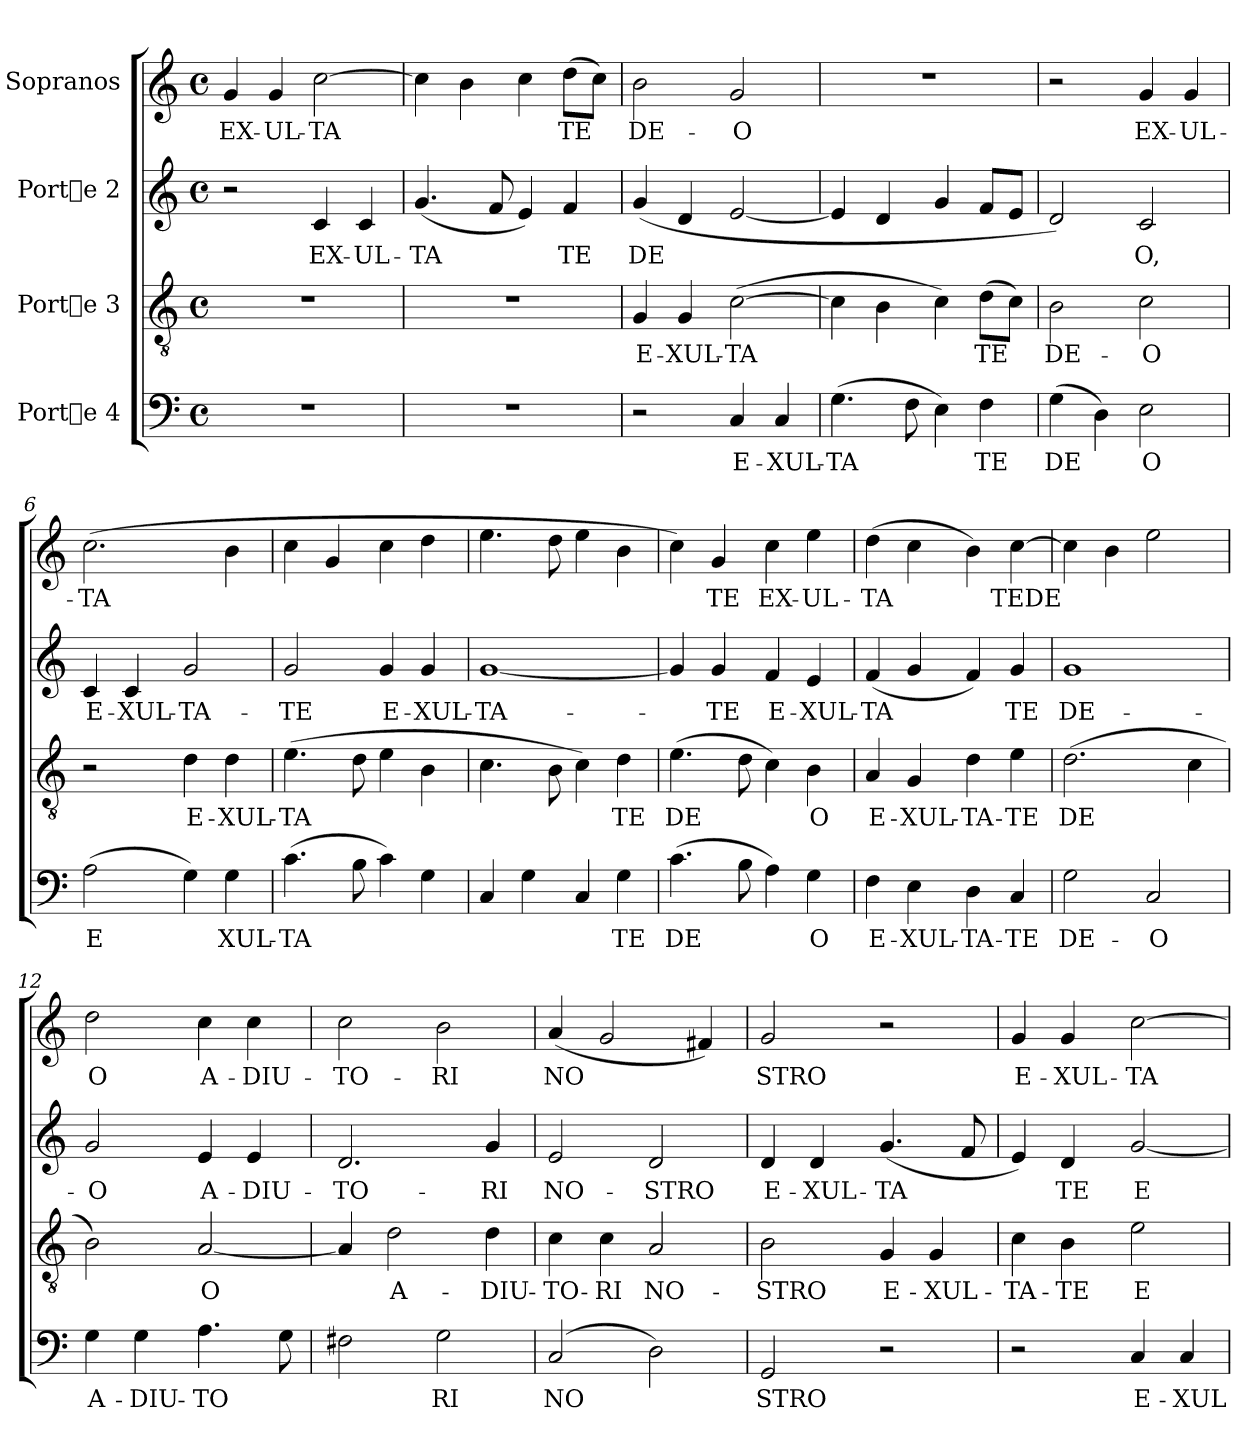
**kern	**text	**kern	**text	**kern	**text	**kern	**text
*part4	*part4	*part3	*part3	*part2	*part2	*part1	*part1
*staff4	*staff4	*staff3	*staff3	*staff2	*staff2	*staff1	*staff1
*I"Porte 4	*	*I"Porte 3	*	*I"Porte 2	*	*I"Sopranos	*
!!LO:PB:g=z
*stria5	*	*stria5	*	*stria5	*	*stria5	*
*clefF4	*	*clefGv2	*	*clefG2	*	*clefG2	*
*k[]	*	*k[]	*	*	*	*	*
*C:	*	*C:	*	*	*	*	*
*M4/4	*	*M4/4	*	*M4/4	*	*M4/4	*
*met(c)	*	*met(c)	*	*met(c)	*	*met(c)	*
=1	=1	=1	=1	=1	=1	=1	=1
!	!	!	!	!	!	!	!LO:LY:b:cj
1r	.	1r	.	2r	.	4g/	EX-
!	!	!	!	!	!	!	!LO:LY:b:cj
.	.	.	.	.	.	4g/	-UL-
!	!	!	!	!	!LO:LY:b:cj	!	!LO:LY:b:cj
.	.	.	.	4c/	EX-	[>2cc\	-TA-
!	!	!	!	!	!LO:LY:b:cj	!	!
.	.	.	.	4c/	-UL-	.	.
=2	=2	=2	=2	=2	=2	=2	=2
!	!	!	!	!	!LO:LY:b:cj	!	!
1r	.	1r	.	(<4.g/	-TA	4cc\]	.
!	!	!	!	!	!	!	!LO:LY:b:cj
.	.	.	.	.	.	4b\	--
!	!	!	!	!	!LO:LY:b:cj	!	!
.	.	.	.	8f/	-	.	.
!	!	!	!	!	!LO:LY:b:cj	!	!LO:LY:b:cj
.	.	.	.	4e/)	--	4cc\	--
!	!	!	!	!	!LO:LY:b:cj	!	!LO:LY:b:cj
.	.	.	.	4f/	-TE	(>8dd\L	-TE
!	!	!	!	!	!	!	!LO:LY:b:cj
.	.	.	.	.	.	8cc\J)	-
=3	=3	=3	=3	=3	=3	=3	=3
!	!	!	!LO:LY:b:cj	!	!LO:LY:b:cj	!	!LO:LY:b:cj
2r	.	4G/	E-	(<4g/	DE	2b\	-DE-
!	!	!	!LO:LY:b:cj	!	!LO:LY:b:cj	!	!
.	.	4G/	-XUL-	4d/	-	.	.
!	!LO:LY:b:cj	!	!LO:LY:b:cj	!	!LO:LY:b:cj	!	!LO:LY:b:cj
4C/	E-	(>[>2c\	-TA-	[<2e/	--	2g/	-O
!	!LO:LY:b:cj	!	!	!	!	!	!
4C/	-XUL-	.	.	.	.	.	.
=4	=4	=4	=4	=4	=4	=4	=4
!	!LO:LY:b:cj	!	!	!	!	!	!
(>4.G\	-TA	4c\]	.	4e/]	.	1r	.
!	!	!	!LO:LY:b:cj	!	!LO:LY:b:cj	!	!
.	.	4B\	--	4d/	--	.	.
!	!LO:LY:b:cj	!	!	!	!	!	!
8F\	-	.	.	.	.	.	.
!	!LO:LY:b:cj	!	!LO:LY:b:cj	!	!LO:LY:b:cj	!	!
4E\)	--	4c\)	--	4g/	--	.	.
!	!LO:LY:b:cj	!	!LO:LY:b:cj	!	!LO:LY:b:cj	!	!
4F\	-TE	(>8d\L	-TE	8f/L	--	.	.
!	!	!	!LO:LY:b:cj	!	!LO:LY:b:cj	!	!
.	.	8c\J)	-	8e/J	--	.	.
=5	=5	=5	=5	=5	=5	=5	=5
!	!LO:LY:b:cj	!	!LO:LY:b:cj	!	!LO:LY:b:cj	!	!
(>4G\	DE	2B\	-DE-	2d/)	--	2r	.
!	!LO:LY:b:cj	!	!	!	!	!	!
4D\)	-	.	.	.	.	.	.
!	!LO:LY:b:cj	!	!LO:LY:b:cj	!	!LO:LY:b:cj	!	!LO:LY:b:cj
2E\	-O	2c\	-O	2c/	-O,	4g/	EX-
!	!	!	!	!	!	!	!LO:LY:b:cj
.	.	.	.	.	.	4g/	-UL-
!!LO:LB:g=z
=6	=6	=6	=6	=6	=6	=6	=6
!	!LO:LY:b:cj	!	!	!	!LO:LY:b:cj	!	!LO:LY:b:cj
(>2A\	E	2r	.	4c/	E-	(>2.cc\	-TA-
!	!	!	!	!	!LO:LY:b:cj	!	!
.	.	.	.	4c/	-XUL-	.	.
!	!LO:LY:b:cj	!	!LO:LY:b:cj	!	!LO:LY:b:cj	!	!
4G\)	-	4d\	E-	2g/	-TA-	.	.
!	!LO:LY:b:cj	!	!LO:LY:b:cj	!	!	!	!LO:LY:b:cj
4G\	-XUL-	4d\	-XUL-	.	.	4b\	--
=7	=7	=7	=7	=7	=7	=7	=7
!	!LO:LY:b:cj	!	!LO:LY:b:cj	!	!LO:LY:b:cj	!	!LO:LY:b:cj
(>4.c\	-TA	(>4.e\	-TA	2g/	-TE	4cc\	--
!	!	!	!	!	!	!	!LO:LY:b:cj
.	.	.	.	.	.	4g/	--
!	!LO:LY:b:cj	!	!LO:LY:b:cj	!	!	!	!
8B\	-	8d\	-	.	.	.	.
!	!LO:LY:b:cj	!	!LO:LY:b:cj	!	!LO:LY:b:cj	!	!LO:LY:b:cj
4c\)	--	4e\	--	4g/	E-	4cc\	--
!	!LO:LY:b:cj	!	!LO:LY:b:cj	!	!LO:LY:b:cj	!	!LO:LY:b:cj
4G\	--	4B\	--	4g/	-XUL-	4dd\	--
=8	=8	=8	=8	=8	=8	=8	=8
!	!LO:LY:b:cj	!	!LO:LY:b:cj	!	!LO:LY:b:cj	!	!LO:LY:b:cj
4C/	--	4.c\	--	[<1g	-TA-	4.ee\	--
!	!LO:LY:b:cj	!	!	!	!	!	!
4G\	--	.	.	.	.	.	.
!	!	!	!LO:LY:b:cj	!	!	!	!LO:LY:b:cj
.	.	8B\	--	.	.	8dd\	--
!	!LO:LY:b:cj	!	!LO:LY:b:cj	!	!	!	!LO:LY:b:cj
4C/	--	4c\)	--	.	.	4ee\	--
!	!LO:LY:b:cj	!	!LO:LY:b:cj	!	!	!	!LO:LY:b:cj
4G\	-TE	4d\	-TE	.	.	4b\	--
=9	=9	=9	=9	=9	=9	=9	=9
!	!LO:LY:b:cj	!	!LO:LY:b:cj	!	!	!	!LO:LY:b:cj
(>4.c\	DE-	(>4.e\	DE-	4g/]	.	4cc\)	--
!	!	!	!	!	!LO:LY:b:cj	!	!LO:LY:b:cj
.	.	.	.	4g/	-TE	4g/	-TE
!	!LO:LY:b:cj	!	!LO:LY:b:cj	!	!	!	!
8B\	--	8d\	--	.	.	.	.
!	!LO:LY:b:cj	!	!LO:LY:b:cj	!	!LO:LY:b:cj	!	!LO:LY:b:cj
4A\)	--	4c\)	--	4f/	E-	4cc\	EX-
!	!LO:LY:b:cj	!	!LO:LY:b:cj	!	!LO:LY:b:cj	!	!LO:LY:b:cj
4G\	-O	4B\	-O	4e/	-XUL-	4ee\	-UL-
=10	=10	=10	=10	=10	=10	=10	=10
!	!LO:LY:b:cj	!	!LO:LY:b:cj	!	!LO:LY:b:cj	!	!LO:LY:b:cj
4F\	E-	4A/	E-	(<4f/	-TA	(>4dd\	-TA
!	!LO:LY:b:cj	!	!LO:LY:b:cj	!	!LO:LY:b:cj	!	!LO:LY:b:cj
4E\	-XUL-	4G/	-XUL-	4g/	-	4cc\	-
!	!LO:LY:b:cj	!	!LO:LY:b:cj	!	!LO:LY:b:cj	!	!LO:LY:b:cj
4D\	-TA-	4d\	-TA-	4f/)	--	4b\)	--
!	!LO:LY:b:cj	!	!LO:LY:b:cj	!	!LO:LY:b:cj	!	!LO:LY:b:cj
4C/	-TE	4e\	-TE	4g/	-TE	[>4cc\	-TEDE
!!LO:LB:g=z
=11	=11	=11	=11	=11	=11	=11	=11
!	!LO:LY:b:cj	!	!LO:LY:b:cj	!	!LO:LY:b:cj	!	!
2G\	DE-	(>2.d\	DE-	1g	DE-	4cc\]	.
!	!	!	!	!	!	!	!LO:LY:b:cj
.	.	.	.	.	.	4b\	-
!	!LO:LY:b:cj	!	!	!	!	!	!LO:LY:b:cj
2C/	-O	.	.	.	.	2ee\	--
!	!	!	!LO:LY:b:cj	!	!	!	!
.	.	4c\	--	.	.	.	.
=12	=12	=12	=12	=12	=12	=12	=12
!	!LO:LY:b:cj	!	!LO:LY:b:cj	!	!LO:LY:b:cj	!	!LO:LY:b:cj
4G\	A-	2B\)	--	2g/	-O	2dd\	-O
!	!LO:LY:b:cj	!	!	!	!	!	!
4G\	-DIU-	.	.	.	.	.	.
!	!LO:LY:b:cj	!	!LO:LY:b:cj	!	!LO:LY:b:cj	!	!LO:LY:b:cj
4.A\	-TO	[<2A/	-O	4e/	A-	4cc\	A-
!	!	!	!	!	!LO:LY:b:cj	!	!LO:LY:b:cj
.	.	.	.	4e/	-DIU-	4cc\	-DIU-
!	!LO:LY:b:cj	!	!	!	!	!	!
8G\	-	.	.	.	.	.	.
=13	=13	=13	=13	=13	=13	=13	=13
!	!LO:LY:b:cj	!	!	!	!LO:LY:b:cj	!	!LO:LY:b:cj
2F#X\	--	4A/]	.	2.d/	-TO-	2cc\	-TO-
!	!	!	!LO:LY:b:cj	!	!	!	!
.	.	2d\	A-	.	.	.	.
!	!LO:LY:b:cj	!	!	!	!	!	!LO:LY:b:cj
2G\	-RI	.	.	.	.	2b\	-RI
!	!	!	!LO:LY:b:cj	!	!LO:LY:b:cj	!	!
.	.	4d\	-DIU-	4g/	-RI	.	.
=14	=14	=14	=14	=14	=14	=14	=14
!	!LO:LY:b:cj	!	!LO:LY:b:cj	!	!LO:LY:b:cj	!	!LO:LY:b:cj
(<2C/	NO	4c\	-TO-	2e/	NO-	(<4a/	NO
!	!	!	!LO:LY:b:cj	!	!	!	!LO:LY:b:cj
.	.	4c\	-RI	.	.	2g/	-
!	!LO:LY:b:cj	!	!LO:LY:b:cj	!	!LO:LY:b:cj	!	!
2D\)	-	2A/	NO-	2d/	-STRO	.	.
!	!	!	!	!	!	!	!LO:LY:b:cj
.	.	.	.	.	.	4f#X/)	--
=15	=15	=15	=15	=15	=15	=15	=15
!	!LO:LY:b:cj	!	!LO:LY:b:cj	!	!LO:LY:b:cj	!	!LO:LY:b:cj
2GG/	-STRO	2B\	-STRO	4d/	E-	2g/	-STRO
!	!	!	!	!	!LO:LY:b:cj	!	!
.	.	.	.	4d/	-XUL-	.	.
!	!	!	!LO:LY:b:cj	!	!LO:LY:b:cj	!	!
2r	.	4G/	E-	(<4.g/	-TA-	2r	.
!	!	!	!LO:LY:b:cj	!	!	!	!
.	.	4G/	-XUL-	.	.	.	.
!	!	!	!	!	!LO:LY:b:cj	!	!
.	.	.	.	8f/	--	.	.
=16	=16	=16	=16	=16	=16	=16	=16
!	!	!	!LO:LY:b:cj	!	!LO:LY:b:cj	!	!LO:LY:b:cj
2r	.	4c\	-TA-	4e/)	--	4g/	E-
!	!	!	!LO:LY:b:cj	!	!LO:LY:b:cj	!	!LO:LY:b:cj
.	.	4B\	-TE	4d/	-TE	4g/	-XUL-
!	!LO:LY:b:cj	!	!LO:LY:b:cj	!	!LO:LY:b:cj	!	!LO:LY:b:cj
4C/	E-	2e\	E-	[<2g/	E-	[>2cc\	-TA-
!	!LO:LY:b:cj	!	!	!	!	!	!
4C/	-XUL-	.	.	.	.	.	.
=	=	=	=	=	=	=	=
*-	*-	*-	*-	*-	*-	*-	*-
